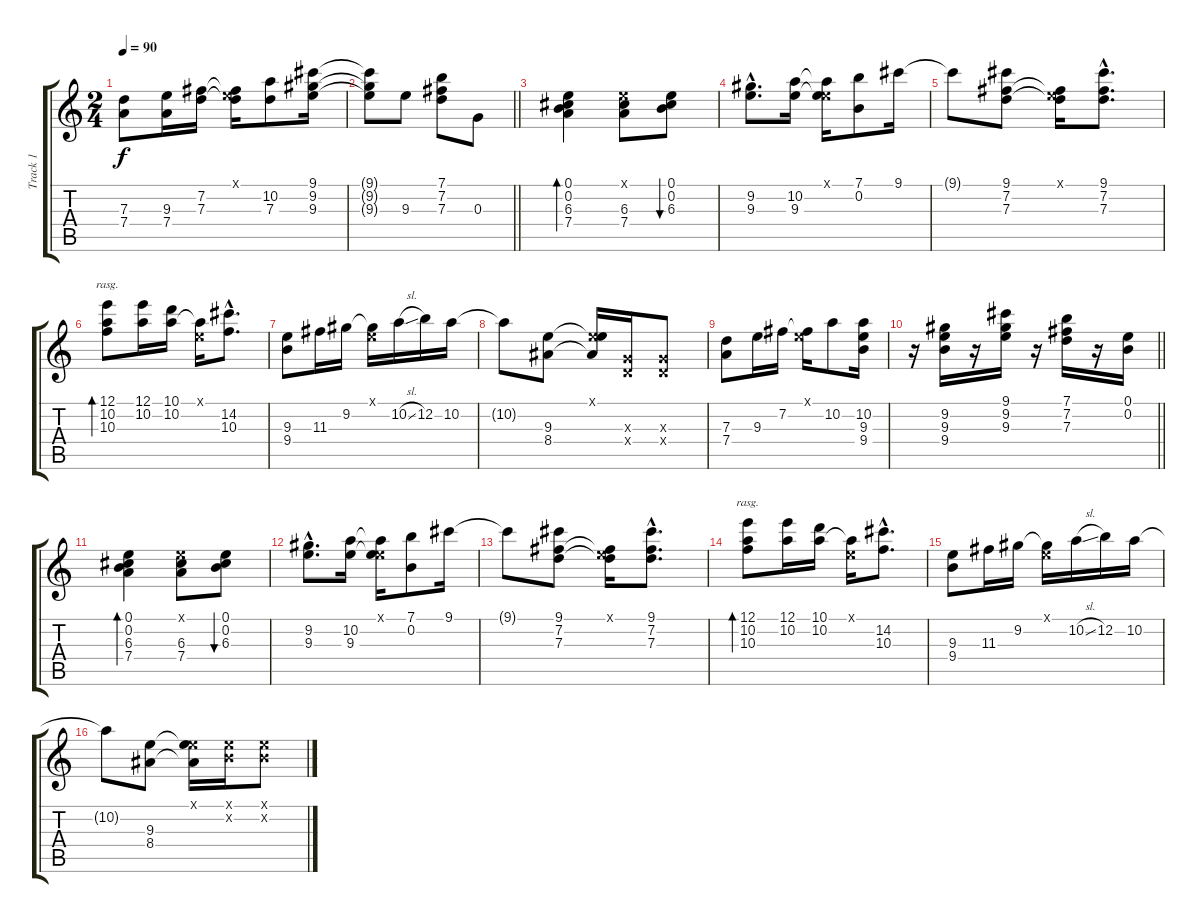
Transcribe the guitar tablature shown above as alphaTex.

\track ("Track 1" "Track 1") {instrument acousticguitarsteel}
\staff {score tabs}
\tuning (E4 B3 G3 D3 A2 E2) {hide}
\ts (2 4)
\tempo 90
\clef g2
\ks c
(7.3{t} 7.4{t}).8{dy f} (9.3 7.4).16 (7.2 7.3).16 (0.1{x} 7.2{t} 7.3{t}).16 (10.2 7.3).8 (9.1 9.2 9.3).16 |
\barLineRight lightlight
(9.1{t} 9.2{t} 9.3{t}).8 9.3.8 (7.1 7.2 7.3).8 0.3.8 |
(0.1 0.2 6.3 7.4).4{bd 30} (0.1{x} 6.3 7.4).8 (0.1 0.2 6.3).8{bu 30} |
(9.2{hac} 9.3{hac}).8{d} (10.2 9.3).16 (0.1{x} 10.2{t} 9.3{t}).16 (7.1 0.2).8 9.1.16 |
9.1{t}.8 (9.1 7.2 7.3).8 (0.1{x} 7.2{t} 7.3{t}).16 (9.1{hac} 7.2{hac} 7.3{hac}).8{d} |
(12.1 10.2 10.3).8{bd 120 rasg ii} (12.1 10.2).16 (10.1 10.2).16 (0.1{x} 10.2{t}).16 (14.2{hac} 10.3{hac}).8{d} |
(9.3 9.4).8 11.3.16 9.2.16 (0.1{x} 9.2{t}).16 10.2{sl}.16 12.2.16 10.2.16 |
10.2{t}.8 (9.3 8.4).8 (0.1{x} 9.3{t} 8.4{t}).16 (0.3{x} 0.4{x}).16 (0.3{x} 0.4{x}).8 |
(7.3 7.4).8 9.3.16 7.2.16 (0.1{x} 7.2{t}).16 10.2.8 (10.2 9.3 9.4).16 |
\barLineRight lightlight
r.16 (9.2 9.3 9.4).16 r.16 (9.1 9.2 9.3).16 r.16 (7.1 7.2 7.3).16 r.16 (0.1 0.2).16 |
(0.1 0.2 6.3 7.4).4{bd 30} (0.1{x} 6.3 7.4).8 (0.1 0.2 6.3).8{bu 30} |
(9.2{hac} 9.3{hac}).8{d} (10.2 9.3).16 (0.1{x} 10.2{t} 9.3{t}).16 (7.1 0.2).8 9.1.16 |
9.1{t}.8 (9.1 7.2 7.3).8 (0.1{x} 7.2{t} 7.3{t}).16 (9.1{hac} 7.2{hac} 7.3{hac}).8{d} |
(12.1 10.2 10.3).8{bd 120 rasg ii} (12.1 10.2).16 (10.1 10.2).16 (0.1{x} 10.2{t}).16 (14.2{hac} 10.3{hac}).8{d} |
(9.3 9.4).8 11.3.16 9.2.16 (0.1{x} 9.2{t}).16 10.2{sl}.16 12.2.16 10.2.16 |
10.2{t}.8 (9.3 8.4).8 (0.1{x} 9.3{t} 8.4{t}).16 (0.1{x} 0.2{x}).16 (0.1{x} 0.2{x}).8
